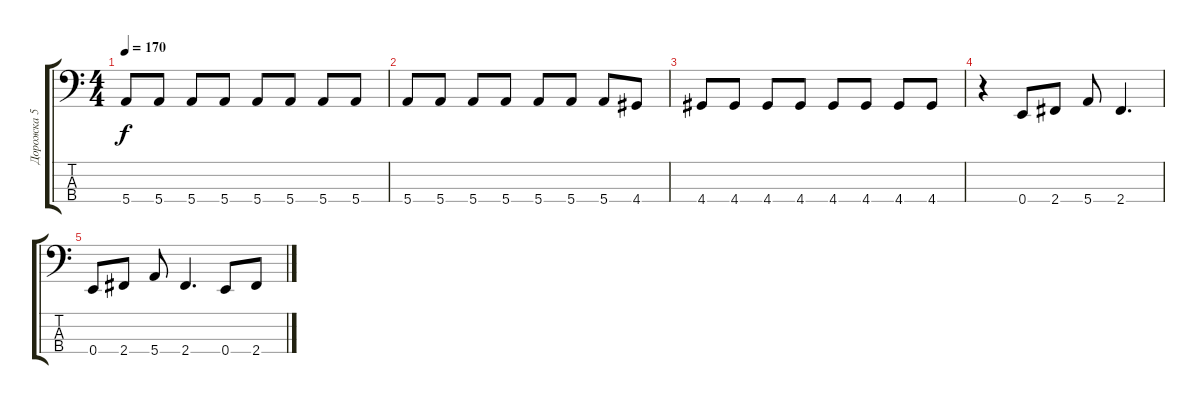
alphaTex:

\track ("Дорожка 5" "Дорожка 5") {instrument electricbasspick}
\staff {score tabs}
\tuning (G2 D2 A1 E1) {hide}
\ts (4 4)
\tempo 170
\clef f4
\ks c
5.4.8{dy f} 5.4.8 5.4.8 5.4.8 5.4.8 5.4.8 5.4.8 5.4.8 |
5.4.8 5.4.8 5.4.8 5.4.8 5.4.8 5.4.8 5.4.8 4.4.8 |
4.4.8 4.4.8 4.4.8 4.4.8 4.4.8 4.4.8 4.4.8 4.4.8 |
r.4 0.4.8 2.4.8 5.4.8 2.4.4{d} |
0.4.8 2.4.8 5.4.8 2.4.4{d} 0.4.8 2.4.8
